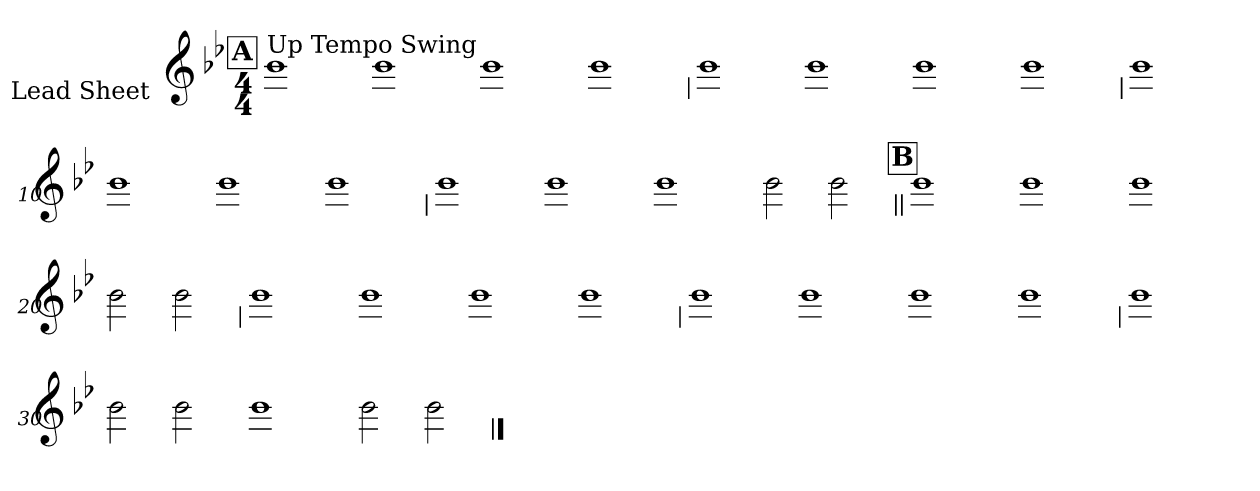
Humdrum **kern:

**kern
*part1
*staff1
*I"Lead Sheet
*stria0
*clefG2
*k[b-e-]
*B-:
*M4/4
!!LO:REH:place=s1:a:t=A
=1||
!LO:TX:a:t=Up Tempo Swing
1b-
=2-
1b-
=3-
1b-
=4-
1b-
!!LO:LB:g=z
=5
1b-
=6-
1b-
=7-
1b-
=8-
1b-
!!LO:LB:g=z
=9
1b-
=10-
1b-
=11-
1b-
=12-
1b-
!!LO:LB:g=z
=13
1b-
=14-
1b-
=15-
1b-
=16-
2b-
2b-
!!LO:LB:g=z
!!LO:REH:place=s1:a:t=B
=17||
1b-
=18-
1b-
=19-
1b-
=20-
2b-
2b-
!!LO:LB:g=z
=21
1b-
=22-
1b-
=23-
1b-
=24-
1b-
!!LO:LB:g=z
=25
1b-
=26-
1b-
=27-
1b-
=28-
1b-
!!LO:LB:g=z
=29
1b-
=30-
2b-
2b-
=31-
1b-
=32-
2b-
2b-
==
*-
